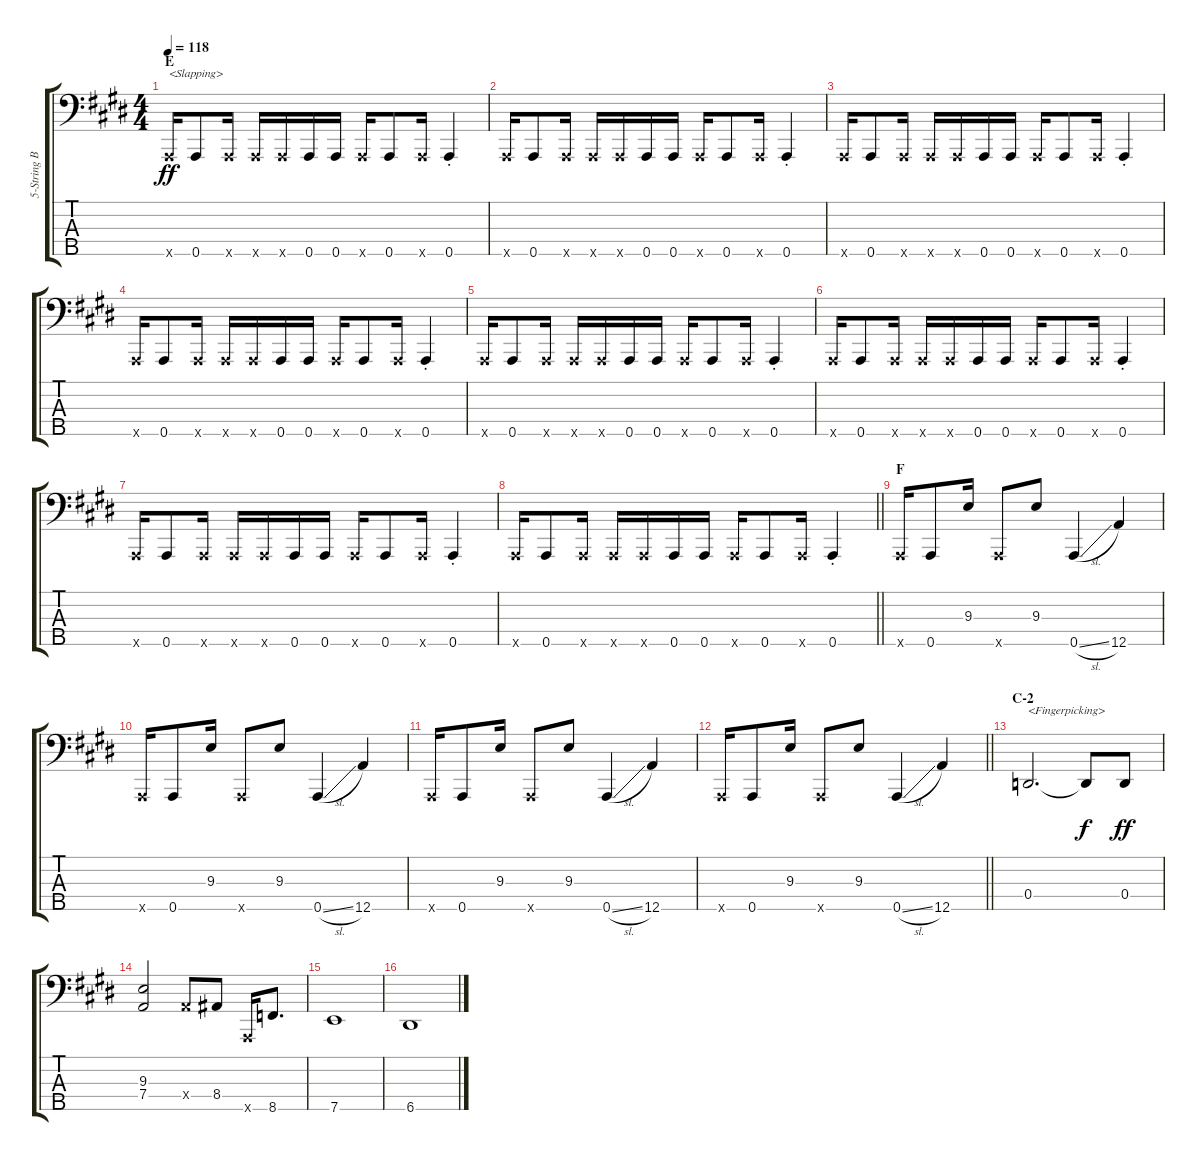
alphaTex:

\track ("5-String Bass" "5-String B") {instrument slapbass1}
\staff {score tabs}
\tuning (F2 C2 G1 D1 A0) {hide}
\ts (4 4)
\section ("" "E")
\tempo 118
\clef f4
\ks e
0.5{x}.16{txt "<Slapping>" dy ff instrument slapbass1} 0.5.8 0.5{x}.16 0.5{x}.16 0.5{x}.16 0.5.16 0.5.16 0.5{x}.16 0.5.8 0.5{x}.16 0.5{st}.4 |
0.5{x}.16 0.5.8 0.5{x}.16 0.5{x}.16 0.5{x}.16 0.5.16 0.5.16 0.5{x}.16 0.5.8 0.5{x}.16 0.5{st}.4 |
0.5{x}.16 0.5.8 0.5{x}.16 0.5{x}.16 0.5{x}.16 0.5.16 0.5.16 0.5{x}.16 0.5.8 0.5{x}.16 0.5{st}.4 |
0.5{x}.16 0.5.8 0.5{x}.16 0.5{x}.16 0.5{x}.16 0.5.16 0.5.16 0.5{x}.16 0.5.8 0.5{x}.16 0.5{st}.4 |
0.5{x}.16 0.5.8 0.5{x}.16 0.5{x}.16 0.5{x}.16 0.5.16 0.5.16 0.5{x}.16 0.5.8 0.5{x}.16 0.5{st}.4 |
0.5{x}.16 0.5.8 0.5{x}.16 0.5{x}.16 0.5{x}.16 0.5.16 0.5.16 0.5{x}.16 0.5.8 0.5{x}.16 0.5{st}.4 |
0.5{x}.16 0.5.8 0.5{x}.16 0.5{x}.16 0.5{x}.16 0.5.16 0.5.16 0.5{x}.16 0.5.8 0.5{x}.16 0.5{st}.4 |
\barLineRight lightlight
0.5{x}.16 0.5.8 0.5{x}.16 0.5{x}.16 0.5{x}.16 0.5.16 0.5.16 0.5{x}.16 0.5.8 0.5{x}.16 0.5{st}.4 |
\section ("" "F")
0.5{x}.16 0.5.8 9.3.16 0.5{x}.8 9.3.8 0.5{sl}.4 12.5.4 |
0.5{x}.16 0.5.8 9.3.16 0.5{x}.8 9.3.8 0.5{sl}.4 12.5.4 |
0.5{x}.16 0.5.8 9.3.16 0.5{x}.8 9.3.8 0.5{sl}.4 12.5.4 |
\barLineRight lightlight
0.5{x}.16 0.5.8 9.3.16 0.5{x}.8 9.3.8 0.5{sl}.4 12.5.4 |
\section ("" "C-2")
0.4.2{d txt "<Fingerpicking>" instrument electricbassfinger} 0.4{t}.8{dy f} 0.4.8{dy ff} |
(9.3 7.4).2 7.4{x}.8 8.4.8 0.5{x}.16 8.5.8{d} |
7.5.1 |
6.5.1
